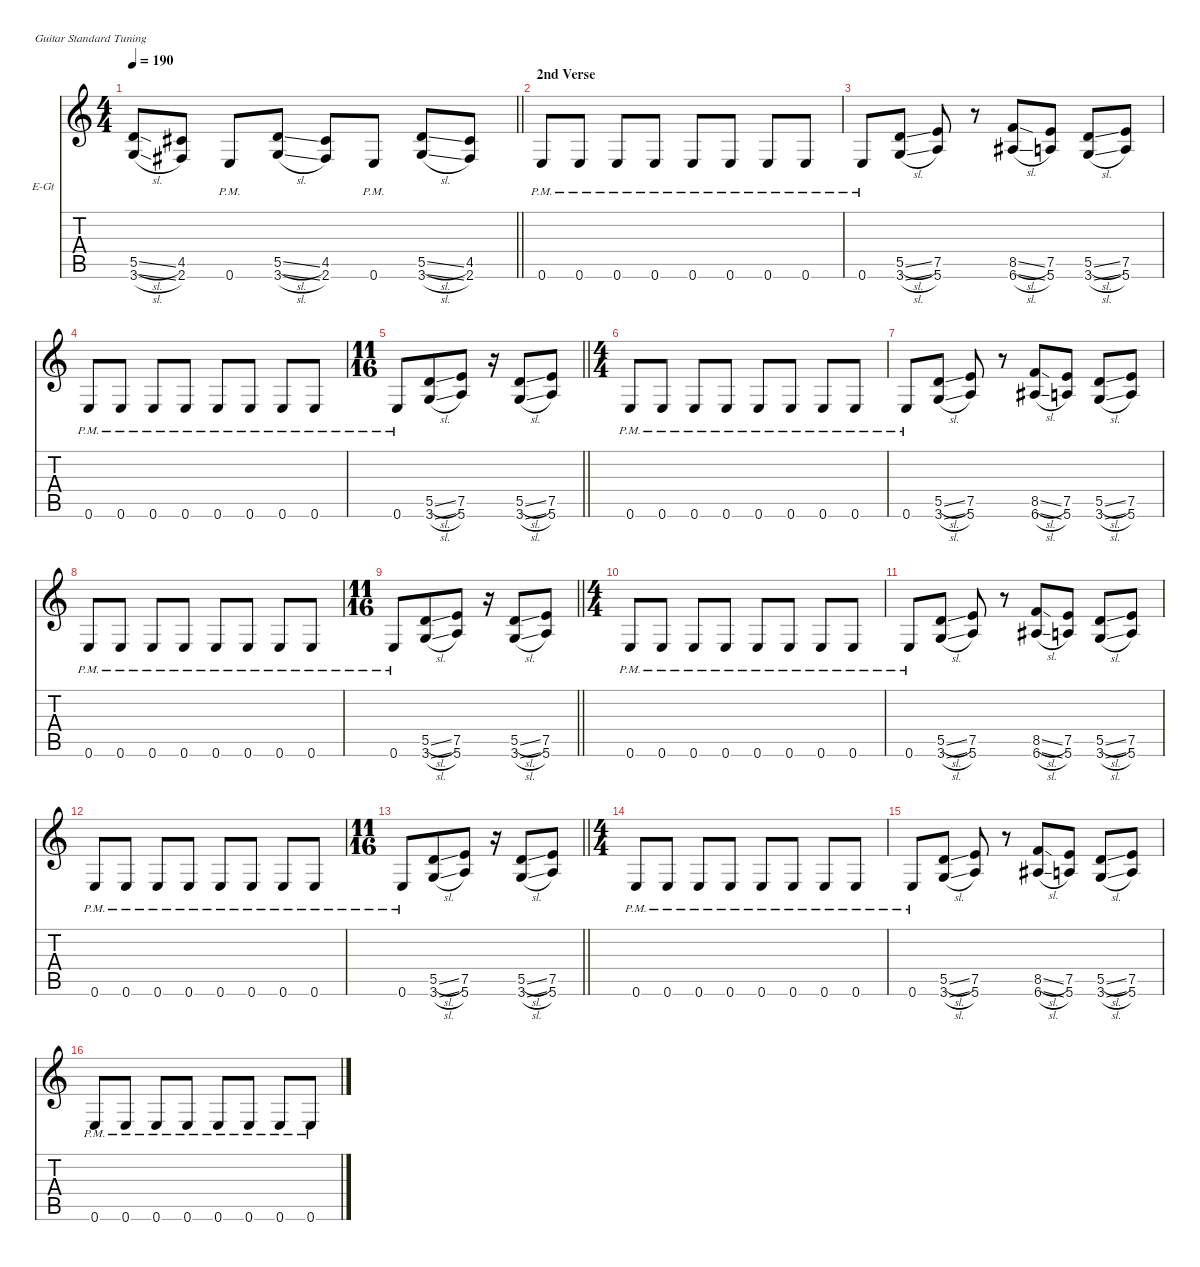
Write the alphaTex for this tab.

\hideDynamics
\bracketExtendMode nobrackets
\firstSystemTrackNameOrientation horizontal
\otherSystemsTrackNameOrientation horizontal
\track ("Kirk Hammett" "E-Gt") {instrument distortionguitar}
\staff {score tabs}
\tuning (E4 B3 G3 D3 A2 E2)
\ts (4 4)
\tempo 190
\clef g2
\barLineRight lightlight
\ks c
(5.5{sl} 3.6{sl}).8{dy fff} (4.5{acc #} 2.6{acc #}).8 0.6{pm}.8{dy mp} (5.5{sl} 3.6{sl}).8{dy fff} (4.5{acc #} 2.6{acc #}).8 0.6{pm}.8{dy mp} (5.5{sl} 3.6{sl}).8{dy fff} (4.5{acc #} 2.6{acc #}).8 |
\section ("" "2nd Verse")
0.6{pm}.8 0.6{pm}.8 0.6{pm}.8 0.6{pm}.8 0.6{pm}.8 0.6{pm}.8 0.6{pm}.8 0.6{pm}.8 |
0.6{pm}.8 (5.5{sl} 3.6{sl}).8 (7.5 5.6).8 r.8 (8.5{sl} 6.6{sl acc #}).8 (7.5 5.6).8 (5.5{sl} 3.6{sl}).8 (7.5 5.6).8{dy f} |
0.6{pm}.8{dy fff} 0.6{pm}.8 0.6{pm}.8 0.6{pm}.8 0.6{pm}.8 0.6{pm}.8 0.6{pm}.8 0.6{pm}.8 |
\ts (11 16)
\beaming (8 3 2)
\barLineRight lightlight
0.6{pm}.8 (5.5{sl} 3.6{sl}).8 (7.5 5.6).8 r.16 (5.5{sl} 3.6{sl}).8 (7.5 5.6).8{dy f} |
\ts (4 4)
\beaming (8 2 2 2 2)
0.6{pm}.8{dy fff} 0.6{pm}.8 0.6{pm}.8 0.6{pm}.8 0.6{pm}.8 0.6{pm}.8 0.6{pm}.8 0.6{pm}.8 |
0.6{pm}.8 (5.5{sl} 3.6{sl}).8 (7.5 5.6).8 r.8 (8.5{sl} 6.6{sl acc #}).8 (7.5 5.6).8 (5.5{sl} 3.6{sl}).8 (7.5 5.6).8{dy f} |
0.6{pm}.8{dy fff} 0.6{pm}.8 0.6{pm}.8 0.6{pm}.8 0.6{pm}.8 0.6{pm}.8 0.6{pm}.8 0.6{pm}.8 |
\ts (11 16)
\beaming (8 3 2)
\barLineRight lightlight
0.6{pm}.8 (5.5{sl} 3.6{sl}).8 (7.5 5.6).8 r.16 (5.5{sl} 3.6{sl}).8 (7.5 5.6).8{dy f} |
\ts (4 4)
\beaming (8 2 2 2 2)
0.6{pm}.8{dy fff} 0.6{pm}.8 0.6{pm}.8 0.6{pm}.8 0.6{pm}.8 0.6{pm}.8 0.6{pm}.8 0.6{pm}.8 |
0.6{pm}.8 (5.5{sl} 3.6{sl}).8 (7.5 5.6).8 r.8 (8.5{sl} 6.6{sl acc #}).8 (7.5 5.6).8 (5.5{sl} 3.6{sl}).8 (7.5 5.6).8{dy f} |
0.6{pm}.8{dy fff} 0.6{pm}.8 0.6{pm}.8 0.6{pm}.8 0.6{pm}.8 0.6{pm}.8 0.6{pm}.8 0.6{pm}.8 |
\ts (11 16)
\beaming (8 3 2)
\barLineRight lightlight
0.6{pm}.8 (5.5{sl} 3.6{sl}).8 (7.5 5.6).8 r.16 (5.5{sl} 3.6{sl}).8 (7.5 5.6).8{dy f} |
\ts (4 4)
\beaming (8 2 2 2 2)
0.6{pm}.8{dy fff} 0.6{pm}.8 0.6{pm}.8 0.6{pm}.8 0.6{pm}.8 0.6{pm}.8 0.6{pm}.8 0.6{pm}.8 |
0.6{pm}.8 (5.5{sl} 3.6{sl}).8 (7.5 5.6).8 r.8 (8.5{sl} 6.6{sl acc #}).8 (7.5 5.6).8 (5.5{sl} 3.6{sl}).8 (7.5 5.6).8{dy f} |
0.6{pm}.8{dy fff} 0.6{pm}.8 0.6{pm}.8 0.6{pm}.8 0.6{pm}.8 0.6{pm}.8 0.6{pm}.8 0.6{pm}.8
